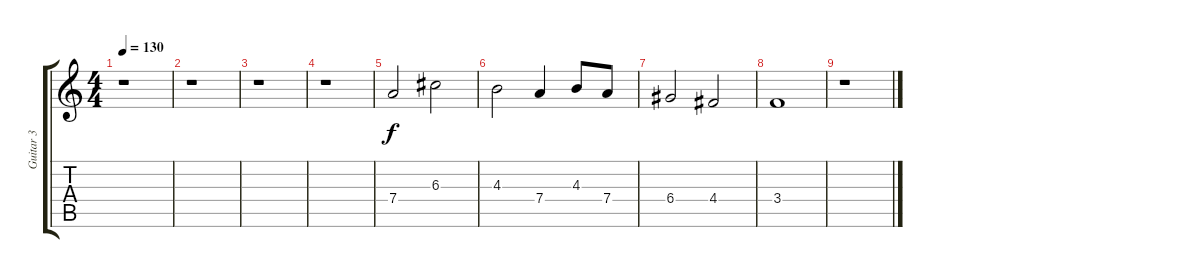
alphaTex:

\track ("Guitar 3" "Guitar 3") {instrument distortionguitar}
\staff {score tabs}
\tuning (E4 B3 G3 D3 A2 E2) {hide}
\ts (4 4)
\tempo 130
\clef g2
\ks c
r.1{dy f} |
r.1 |
r.1 |
r.1 |
7.4.2 6.3.2 |
4.3.2 7.4.4 4.3.8 7.4.8 |
6.4.2 4.4.2 |
3.4.1 |
r.1
